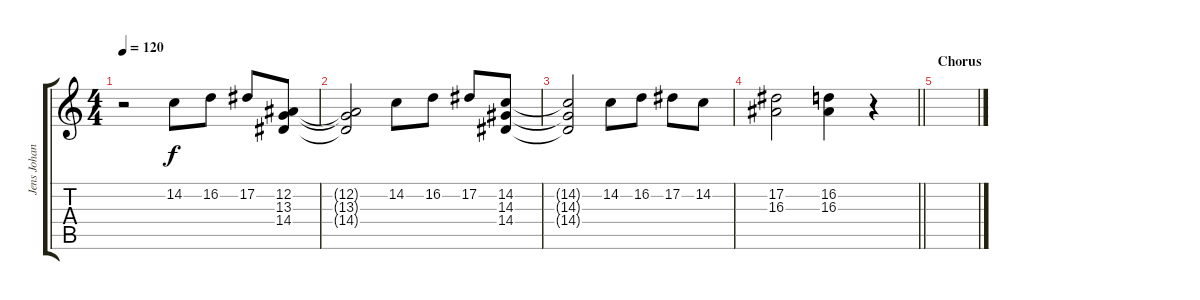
\track ("Jens Johansson" "Jens Johan") {instrument harpsichord}
\staff {score tabs}
\tuning (Eb4 Bb3 Gb3 Db3 Ab2 Eb2) {hide}
\ts (4 4)
\tempo 120
\clef g2
\ks c
r.2{dy f} 14.2.8 16.2.8 17.2.8 (12.2 13.3 14.4).8 |
(12.2{t} 13.3{t} 14.4{t}).2 14.2.8 16.2.8 17.2.8 (14.2 14.3 14.4).8 |
(14.2{t} 14.3{t} 14.4{t}).2 14.2.8 16.2.8 17.2.8 14.2.8 |
\barLineRight lightlight
(17.2 16.3).2 (16.2 16.3).4 r.4 |
\section ("" "Chorus")
